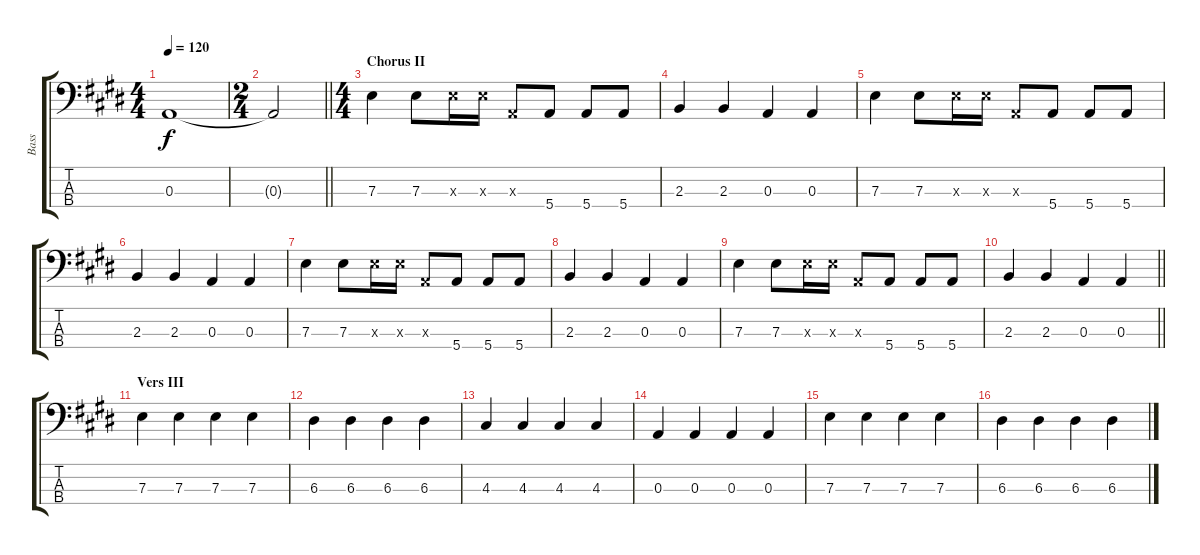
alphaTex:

\track ("Bass" "Bass") {instrument electricbassfinger}
\staff {score tabs}
\tuning (G2 D2 A1 E1) {hide}
\ts (4 4)
\tempo 120
\clef f4
\ks e
0.3.1{dy f} |
\ts (2 4)
\barLineRight lightlight
0.3{t}.2 |
\ts (4 4)
\section ("" "Chorus II")
7.3.4 7.3.8 7.3{x}.16 7.3{x}.16 0.3{x}.8 5.4.8 5.4.8 5.4.8 |
2.3.4 2.3.4 0.3.4 0.3.4 |
7.3.4 7.3.8 7.3{x}.16 7.3{x}.16 0.3{x}.8 5.4.8 5.4.8 5.4.8 |
2.3.4 2.3.4 0.3.4 0.3.4 |
7.3.4 7.3.8 7.3{x}.16 7.3{x}.16 0.3{x}.8 5.4.8 5.4.8 5.4.8 |
2.3.4 2.3.4 0.3.4 0.3.4 |
7.3.4 7.3.8 7.3{x}.16 7.3{x}.16 0.3{x}.8 5.4.8 5.4.8 5.4.8 |
\barLineRight lightlight
2.3.4 2.3.4 0.3.4 0.3.4 |
\section ("" "Vers III")
7.3.4 7.3.4 7.3.4 7.3.4 |
6.3.4 6.3.4 6.3.4 6.3.4 |
4.3.4 4.3.4 4.3.4 4.3.4 |
0.3.4 0.3.4 0.3.4 0.3.4 |
7.3.4 7.3.4 7.3.4 7.3.4 |
6.3.4 6.3.4 6.3.4 6.3.4
